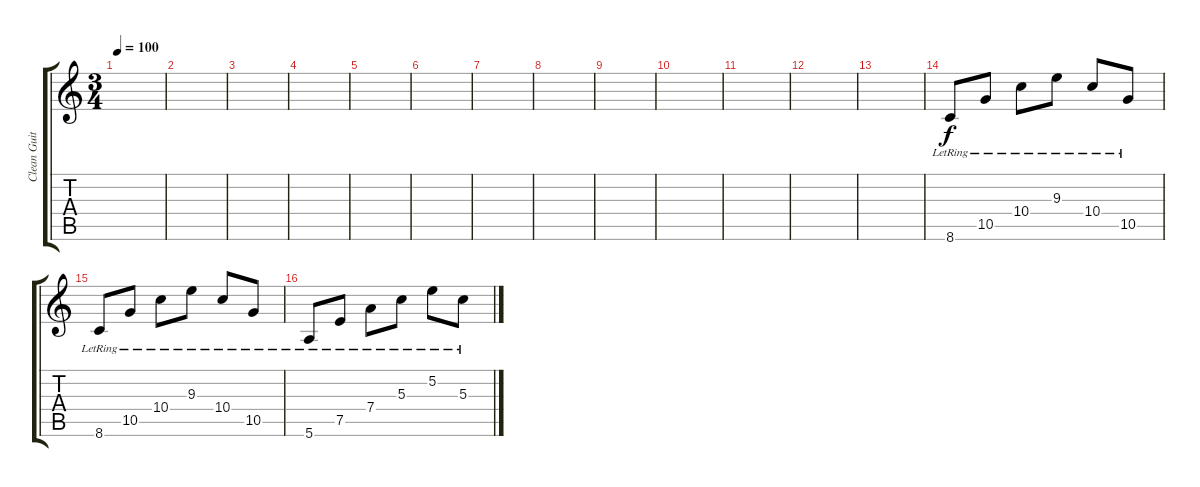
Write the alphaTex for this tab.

\track ("Clean Guitar" "Clean Guit") {instrument electricguitarclean}
\staff {score tabs}
\tuning (E4 B3 G3 D3 A2 E2) {hide}
\ts (3 4)
\tempo 100
\clef g2
\ks c
|
|
|
|
|
|
|
|
|
|
|
|
|
8.6{lr}.8 10.5{lr}.8 10.4{lr}.8 9.3{lr}.8 10.4{lr}.8 10.5{lr}.8 |
8.6{lr}.8 10.5{lr}.8 10.4{lr}.8 9.3{lr}.8 10.4{lr}.8 10.5{lr}.8 |
5.6{lr}.8 7.5{lr}.8 7.4{lr}.8 5.3{lr}.8 5.2{lr}.8 5.3{lr}.8
